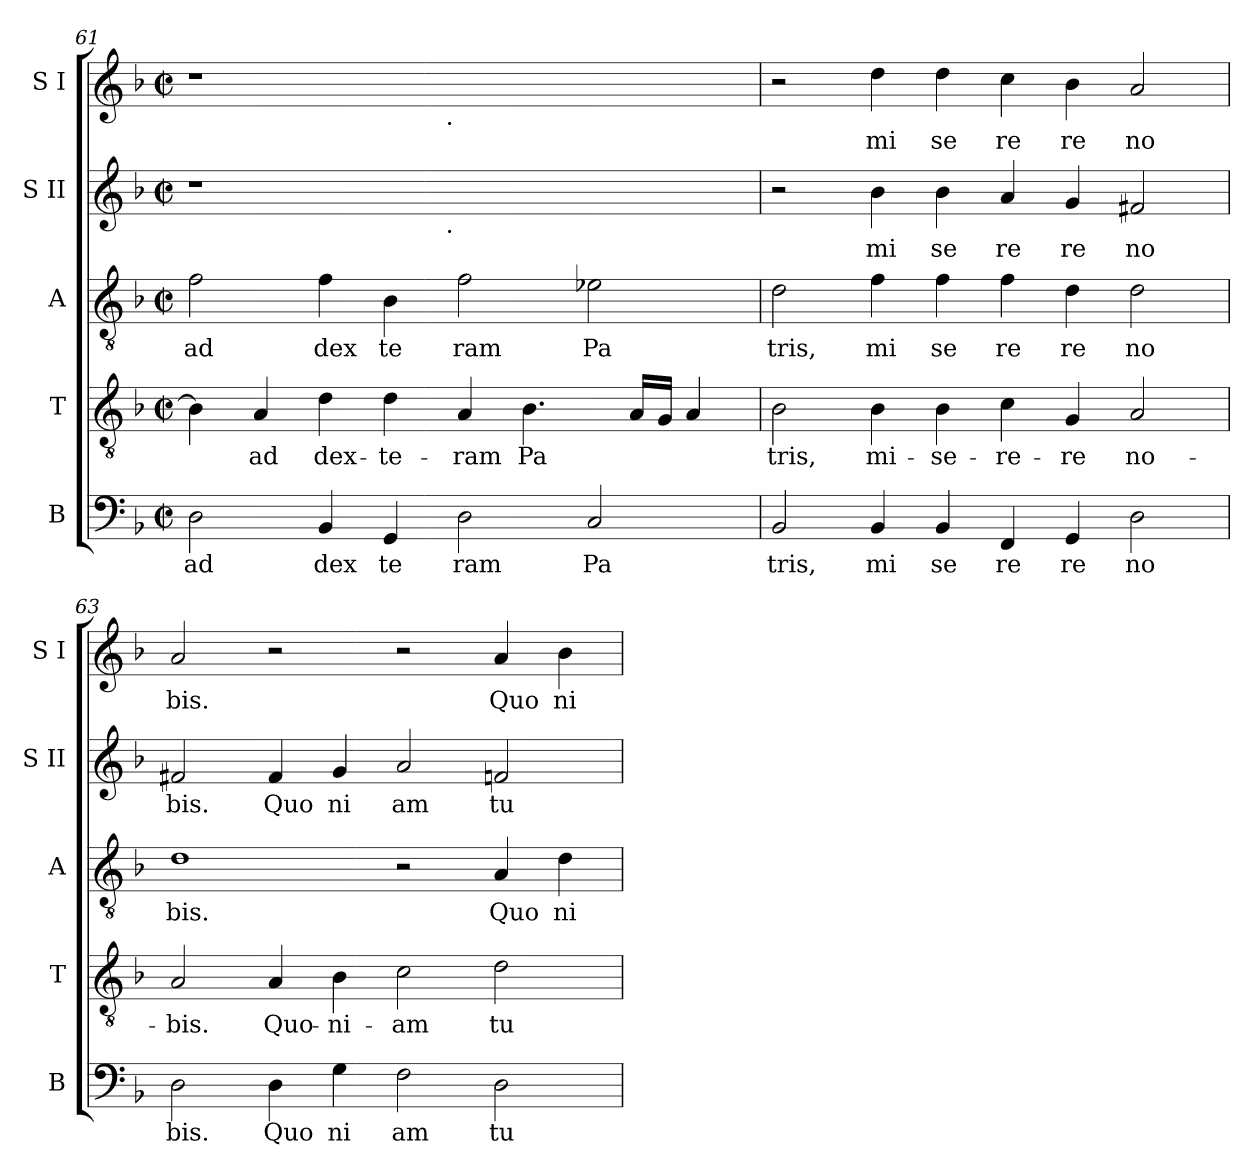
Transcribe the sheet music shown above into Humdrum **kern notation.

**kern	**text	**kern	**text	**kern	**text	**kern	**text	**kern	**text
*part5	*part5	*part4	*part4	*part3	*part3	*part2	*part2	*part1	*part1
*staff5	*staff5	*staff4	*staff4	*staff3	*staff3	*staff2	*staff2	*staff1	*staff1
*I"B	*	*I"T	*	*I"A	*	*I"S II	*	*I"S I	*
*I'B	*	*I'T	*	*I'A	*	*I'S II	*	*I'S I	*
*clefF4	*	*clefGv2	*	*clefGv2	*	*clefG2	*	*clefG2	*
*k[b-]	*	*k[b-]	*	*k[b-]	*	*k[b-]	*	*k[b-]	*
*F:	*	*F:	*	*F:	*	*F:	*	*F:	*
*M2/2	*	*M2/2	*	*M2/2	*	*M2/2	*	*M2/2	*
*met(c|)	*	*met(c|)	*	*met(c|)	*	*met(c|)	*	*met(c|)	*
=61	=61	=61	=61	=61	=61	=61	=61	=61	=61
!	!LO:LY:b:cj	!	!LO:LY:b:cj	!	!LO:LY:b:cj	!	!	!	!
*	*	*	*	*	*	*^	*	*^	*
2D\	ad	4B-\]	.	2f\	ad	1r	2ryy	.	1r	2ryy	.
!	!	!	!LO:LY:b:cj	!	!	!	!	!	!	!	!
.	.	4A/	ad	.	.	.	.	.	.	.	.
!	!LO:LY:b:cj	!	!LO:LY:b:cj	!	!LO:LY:b:cj	!	!	!	!	!	!
4BB-/	dex	4d\	dex-	4f\	dex	.	4ryy	.	.	4ryy	.
!	!LO:LY:b:cj	!	!LO:LY:b:cj	!	!LO:LY:b:cj	!	!	!	!	!	!
4GG/	te	4d\	-te-	4B-\	te	.	8...ryy	.	.	8...ryy	.
!	!	!	!	!	!	!	!	!	!	!LO:TX:b:t=.	!
!	!	!	!	!	!	!	!LO:TX:b:t=.	!	!	!	!
.	.	.	.	.	.	.	1ryy	.	.	1ryy	.
!	!LO:LY:b:cj	!	!LO:LY:b:cj	!	!LO:LY:b:cj	!	!	!	!	!	!
2D\	ram	4A/	-ram	2f\	ram	1ryy	.	.	1ryy	.	.
!	!	!	!LO:LY:b:cj	!	!	!	!	!	!	!	!
.	.	4.B-\	Pa-	.	.	.	.	.	.	.	.
!	!LO:LY:b:cj	!	!	!	!LO:LY:b:cj	!	!	!	!	!	!
2C/	Pa	.	.	2e-X\	Pa	.	.	.	.	.	.
!	!	!	!LO:LY:b:cj	!	!	!	!	!	!	!	!
.	.	16A/L	--	.	.	.	.	.	.	.	.
!	!	!	!LO:LY:b:cj	!	!	!	!	!	!	!	!
.	.	16G/J	--	.	.	.	.	.	.	.	.
!	!	!	!LO:LY:b:cj	!	!	!	!	!	!	!	!
.	.	4A/	--	.	.	.	.	.	.	.	.
.	.	.	.	.	.	.	64ryy	.	.	64ryy	.
=62	=62	=62	=62	=62	=62	=62	=62	=62	=62	=62	=62
!	!LO:LY:b:cj	!	!LO:LY:b:cj	!	!LO:LY:b:cj	!	!	!	!	!	!
*	*	*	*	*	*	*v	*v	*	*	*	*
*	*	*	*	*	*	*	*	*v	*v	*
2BB-/	tris,	2B-\	-tris,	2d\	tris,	2r	.	2r	.
!	!LO:LY:b:cj	!	!LO:LY:b:cj	!	!LO:LY:b:cj	!	!LO:LY:b:cj	!	!LO:LY:b:cj
4BB-/	mi	4B-\	mi-	4f\	mi	4b-\	mi	4dd\	mi
!	!LO:LY:b:cj	!	!LO:LY:b:cj	!	!LO:LY:b:cj	!	!LO:LY:b:cj	!	!LO:LY:b:cj
4BB-/	se	4B-\	-se-	4f\	se	4b-\	se	4dd\	se
!	!LO:LY:b:cj	!	!LO:LY:b:cj	!	!LO:LY:b:cj	!	!LO:LY:b:cj	!	!LO:LY:b:cj
4FF/	re	4c\	-re-	4f\	re	4a/	re	4cc\	re
!	!LO:LY:b:cj	!	!LO:LY:b:cj	!	!LO:LY:b:cj	!	!LO:LY:b:cj	!	!LO:LY:b:cj
4GG/	re	4G/	-re	4d\	re	4g/	re	4b-\	re
!	!LO:LY:b:cj	!	!LO:LY:b:cj	!	!LO:LY:b:cj	!	!LO:LY:b:cj	!	!LO:LY:b:cj
2D\	no	2A/	no-	2d\	no	2f#X/	no	2a/	no
=63	=63	=63	=63	=63	=63	=63	=63	=63	=63
!	!LO:LY:b:cj	!	!LO:LY:b:cj	!	!LO:LY:b:cj	!	!LO:LY:b:cj	!	!LO:LY:b:cj
2D\	bis.	2A/	-bis.	1d	bis.	2f#X/	bis.	2a/	bis.
!	!LO:LY:b:cj	!	!LO:LY:b:cj	!	!	!	!LO:LY:b:cj	!	!
4D\	Quo	4A/	Quo-	.	.	4f#/	Quo	2r	.
!	!LO:LY:b:cj	!	!LO:LY:b:cj	!	!	!	!LO:LY:b:cj	!	!
4G\	ni	4B-\	-ni-	.	.	4g/	ni	.	.
!	!LO:LY:b:cj	!	!LO:LY:b:cj	!	!	!	!LO:LY:b:cj	!	!
2F\	am	2c\	-am	2r	.	2a/	am	2r	.
!	!LO:LY:b:cj	!	!LO:LY:b:cj	!	!LO:LY:b:cj	!	!LO:LY:b:cj	!	!LO:LY:b:cj
2D\	tu	2d\	tu	4A/	Quo	2fn/	tu	4a/	Quo
!	!	!	!	!	!LO:LY:b:cj	!	!	!	!LO:LY:b:cj
.	.	.	.	4d\	ni	.	.	4b-\	ni
=	=	=	=	=	=	=	=	=	=
*-	*-	*-	*-	*-	*-	*-	*-	*-	*-
